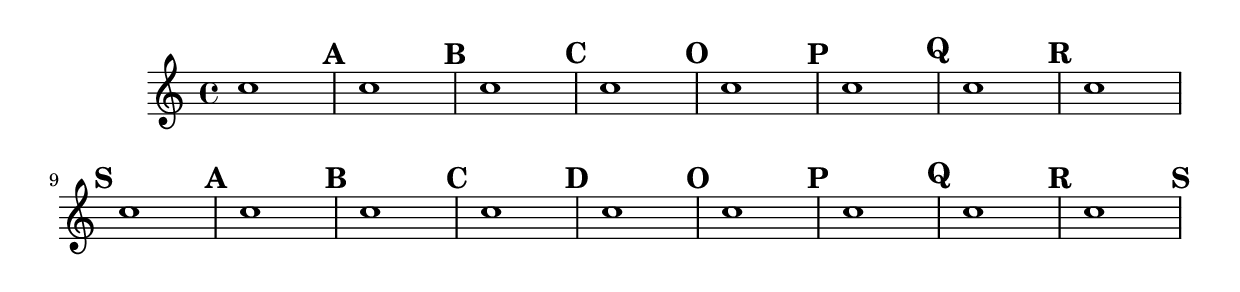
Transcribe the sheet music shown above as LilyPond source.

%% Do not edit this file; it is auto-generated from LSR http://lsr.dsi.unimi.it
%% This file is in the public domain.
\version "2.11.55"

\header {
  lsrtags = "rhythms"

  texidoc = "
This snippet demonstrates how to obtain automatic ordered rehearsal
marks, but from the letter or number you want.

"
  doctitle = "Forcing rehearsal marks to start from a given letter or number"
} % begin verbatim
\relative c''{
  c1 \mark \default
  c1 \mark \default
  c1 \mark \default
  c1 \mark #14
  c1 \mark \default
  c1 \mark \default
  c1 \mark \default
  c1 \mark \default
  \break
  \set Score.markFormatter = #format-mark-numbers
  c1 \mark #1
  c1 \mark \default
  c1 \mark \default
  c1 \mark \default
  c1 \mark #14
  c1 \mark \default
  c1 \mark \default
  c1 \mark \default
  c1 \mark \default
}
